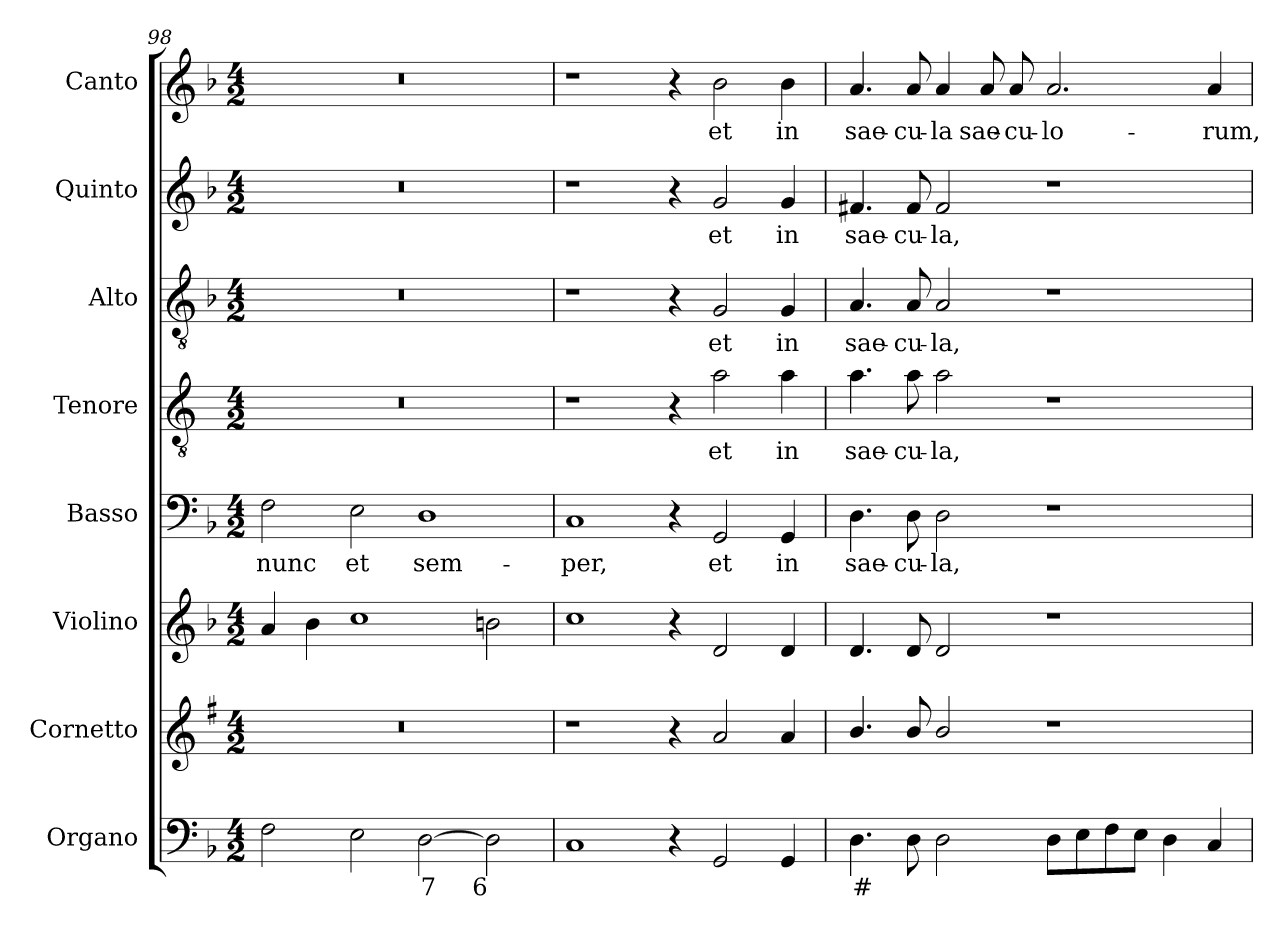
**kern	**text	**kern	**kern	**kern	**text	**kern	**text	**kern	**text	**kern	**text	**kern	**text
*part8	*part8	*part7	*part6	*part5	*part5	*part4	*part4	*part3	*part3	*part2	*part2	*part1	*part1
*staff8	*staff8	*staff7	*staff6	*staff5	*staff5	*staff4	*staff4	*staff3	*staff3	*staff2	*staff2	*staff1	*staff1
*I"Organo	*	*I"Cornetto	*I"Violino	*I"Basso	*	*I"Tenore	*	*I"Alto	*	*I"Quinto	*	*I"Canto	*
*I'Or	*	*I'Cto.	*I'Vln.	*I'B	*	*I'T	*	*I'A	*	*	*	*I'C	*
*clefF4	*	*clefG2	*clefG2	*clefF4	*	*clefGv2	*	*clefGv2	*	*clefG2	*	*clefG2	*
*	*	*ITrd1c2	*	*	*	*ITrd4c7	*	*	*	*	*	*	*
*k[b-]	*	*k[b-]	*k[b-]	*k[b-]	*	*k[b-]	*	*k[b-]	*	*k[b-]	*	*k[b-]	*
*F:	*	*F:	*F:	*F:	*	*F:	*	*F:	*	*F:	*	*F:	*
*M4/2	*	*M4/2	*M4/2	*M4/2	*	*M4/2	*	*M4/2	*	*M4/2	*	*M4/2	*
=98	=98	=98	=98	=98	=98	=98	=98	=98	=98	=98	=98	=98	=98
!	!	!	!	!	!LO:LY:b	!	!	!	!	!	!	!	!
2F\	.	0r	4a/	2F\	nunc	0r	.	0r	.	0r	.	0r	.
.	.	.	4b-\	.	.	.	.	.	.	.	.	.	.
!	!	!	!	!	!LO:LY:b	!	!	!	!	!	!	!	!
2E\	.	.	1cc	2E\	et	.	.	.	.	.	.	.	.
!	!LO:LY:b	!	!	!	!LO:LY:b	!	!	!	!	!	!	!	!
[2D\	7	.	.	1D	sem-	.	.	.	.	.	.	.	.
!	!LO:LY:b	!	!	!	!	!	!	!	!	!	!	!	!
2D\]	6	.	2bn\	.	.	.	.	.	.	.	.	.	.
=99	=99	=99	=99	=99	=99	=99	=99	=99	=99	=99	=99	=99	=99
!	!	!	!	!	!LO:LY:b	!	!	!	!	!	!	!	!
1C	.	1r	1cc	1C	-per,	1r	.	1r	.	1r	.	1r	.
4r	.	4r	4r	4r	.	4r	.	4r	.	4r	.	4r	.
!	!	!	!	!	!LO:LY:b	!	!LO:LY:b	!	!LO:LY:b	!	!LO:LY:b	!	!LO:LY:b
2GG/	.	2g/	2d/	2GG/	et	2d\	et	2G/	et	2g/	et	2b-\	et
!	!	!	!	!	!LO:LY:b	!	!LO:LY:b	!	!LO:LY:b	!	!LO:LY:b	!	!LO:LY:b
4GG/	.	4g/	4d/	4GG/	in	4d\	in	4G/	in	4g/	in	4b-\	in
=100	=100	=100	=100	=100	=100	=100	=100	=100	=100	=100	=100	=100	=100
!	!LO:LY:b	!	!	!	!LO:LY:b	!	!LO:LY:b	!	!LO:LY:b	!	!LO:LY:b	!	!LO:LY:b
4.D\	#	4.a/	4.d/	4.D\	sae-	4.d\	sae-	4.A/	sae-	4.f#X/	sae-	4.a/	sae-
!	!	!	!	!	!LO:LY:b	!	!LO:LY:b	!	!LO:LY:b	!	!LO:LY:b	!	!LO:LY:b
8D\	.	8a/	8d/	8D\	-cu-	8d\	-cu-	8A/	-cu-	8f#/	-cu-	8a/	-cu-
!	!	!	!	!	!LO:LY:b	!	!LO:LY:b	!	!LO:LY:b	!	!LO:LY:b	!	!LO:LY:b
2D\	.	2a/	2d/	2D\	-la,	2d\	-la,	2A/	-la,	2f#/	-la,	4a/	-la
!	!	!	!	!	!	!	!	!	!	!	!	!	!LO:LY:b
.	.	.	.	.	.	.	.	.	.	.	.	8a/	sae-
!	!	!	!	!	!	!	!	!	!	!	!	!	!LO:LY:b
.	.	.	.	.	.	.	.	.	.	.	.	8a/	-cu-
!	!	!	!	!	!	!	!	!	!	!	!	!	!LO:LY:b
8D\L	.	1r	1r	1r	.	1r	.	1r	.	1r	.	2.a/	-lo-
8E\	.	.	.	.	.	.	.	.	.	.	.	.	.
8F\	.	.	.	.	.	.	.	.	.	.	.	.	.
8E\J	.	.	.	.	.	.	.	.	.	.	.	.	.
4D\	.	.	.	.	.	.	.	.	.	.	.	.	.
!	!	!	!	!	!	!	!	!	!	!	!	!	!LO:LY:b
4C/	.	.	.	.	.	.	.	.	.	.	.	4a/	-rum,
=	=	=	=	=	=	=	=	=	=	=	=	=	=
*-	*-	*-	*-	*-	*-	*-	*-	*-	*-	*-	*-	*-	*-
